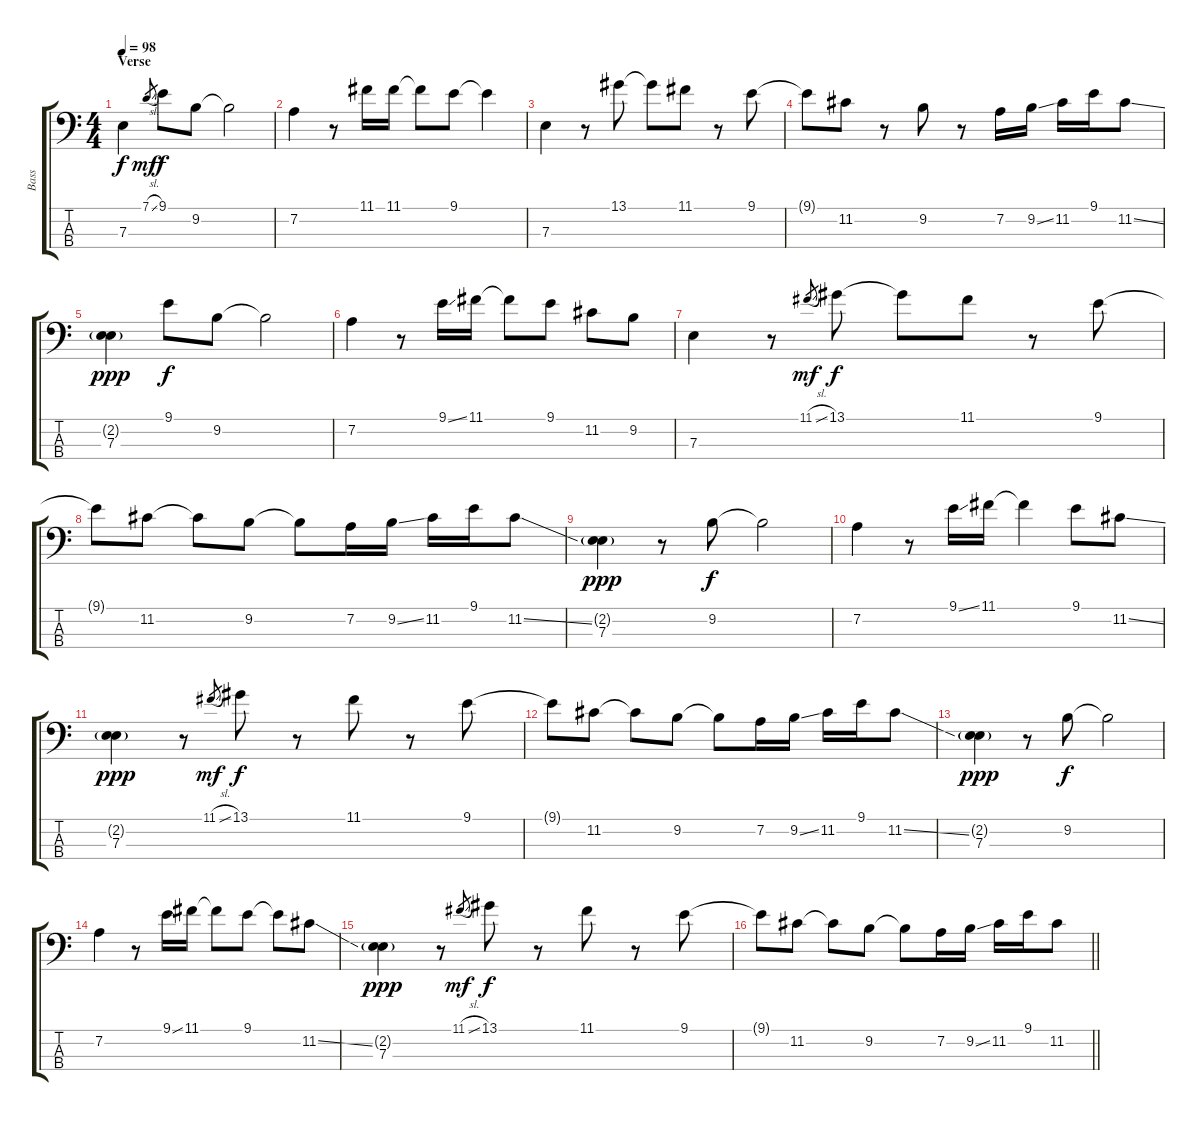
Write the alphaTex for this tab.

\track ("Bass" "Bass") {instrument electricbassfinger}
\staff {score tabs}
\tuning (G2 D2 A1 E1) {hide}
\ts (4 4)
\section ("" "Verse")
\tempo 98
\clef f4
\ks c
7.3.4{dy f} 7.1{sl}.8{gr dy mf} 9.1.8{dy f} 9.2.8 9.2{t}.2 |
7.2.4 r.8 11.1.16 11.1.16 11.1{t}.8 9.1.8 9.1{t}.4 |
7.3.4 r.8 13.1.8 13.1{t}.8 11.1.8 r.8 9.1.8 |
9.1{t}.8 11.2.8 r.8 9.2.8 r.8 7.2.16 9.2{ss}.16 11.2.16 9.1.16 11.2{ss}.8 |
(2.2{g} 7.3).4{dy ppp} 9.1.8{dy f} 9.2.8 9.2{t}.2 |
7.2.4 r.8 9.1{ss}.16 11.1.16 11.1{t}.8 9.1.8 11.2.8 9.2.8 |
7.3.4 r.8 11.1{sl}.8{gr dy mf} 13.1.8{dy f} 13.1{t}.8 11.1.8 r.8 9.1.8 |
9.1{t}.8 11.2.8 11.2{t}.8 9.2.8 9.2{t}.8 7.2.16 9.2{ss}.16 11.2.16 9.1.16 11.2{ss}.8 |
(2.2{g} 7.3).4{dy ppp} r.8 9.2.8{dy f} 9.2{t}.2 |
7.2.4 r.8 9.1{ss}.16 11.1.16 11.1{t}.4 9.1.8 11.2{ss}.8 |
(2.2{g} 7.3).4{dy ppp} r.8 11.1{sl}.8{gr dy mf} 13.1.8{dy f} r.8 11.1.8 r.8 9.1.8 |
9.1{t}.8 11.2.8 11.2{t}.8 9.2.8 9.2{t}.8 7.2.16 9.2{ss}.16 11.2.16 9.1.16 11.2{ss}.8 |
(2.2{g} 7.3).4{dy ppp} r.8 9.2.8{dy f} 9.2{t}.2 |
7.2.4 r.8 9.1{ss}.16 11.1.16 11.1{t}.8 9.1.8 9.1{t}.8 11.2{ss}.8 |
(2.2{g} 7.3).4{dy ppp} r.8 11.1{sl}.8{gr dy mf} 13.1.8{dy f} r.8 11.1.8 r.8 9.1.8 |
\barLineRight lightlight
9.1{t}.8 11.2.8 11.2{t}.8 9.2.8 9.2{t}.8 7.2.16 9.2{ss}.16 11.2.16 9.1.16 11.2.8
